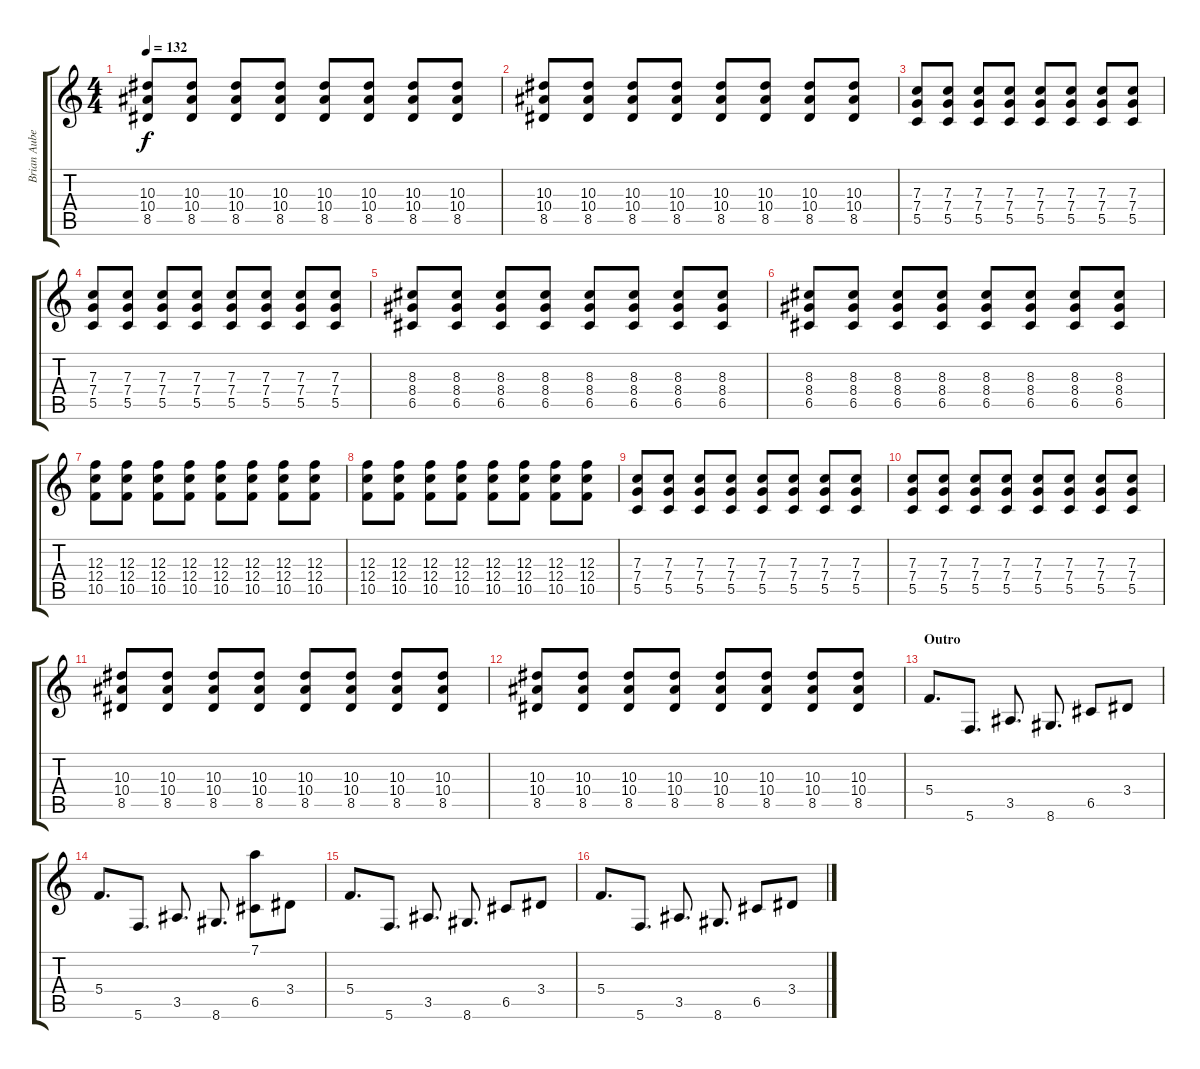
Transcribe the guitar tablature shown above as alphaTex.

\track ("Brian Aubert (Distortion)" "Brian Aube") {instrument distortionguitar}
\staff {score tabs}
\tuning (D4 A3 F3 C3 G2 C2) {hide}
\ts (4 4)
\tempo 132
\clef g2
\ks c
(10.3 10.4 8.5).8{dy f} (10.3 10.4 8.5).8 (10.3 10.4 8.5).8 (10.3 10.4 8.5).8 (10.3 10.4 8.5).8 (10.3 10.4 8.5).8 (10.3 10.4 8.5).8 (10.3 10.4 8.5).8 |
(10.3 10.4 8.5).8 (10.3 10.4 8.5).8 (10.3 10.4 8.5).8 (10.3 10.4 8.5).8 (10.3 10.4 8.5).8 (10.3 10.4 8.5).8 (10.3 10.4 8.5).8 (10.3 10.4 8.5).8 |
(7.3 7.4 5.5).8 (7.3 7.4 5.5).8 (7.3 7.4 5.5).8 (7.3 7.4 5.5).8 (7.3 7.4 5.5).8 (7.3 7.4 5.5).8 (7.3 7.4 5.5).8 (7.3 7.4 5.5).8 |
(7.3 7.4 5.5).8 (7.3 7.4 5.5).8 (7.3 7.4 5.5).8 (7.3 7.4 5.5).8 (7.3 7.4 5.5).8 (7.3 7.4 5.5).8 (7.3 7.4 5.5).8 (7.3 7.4 5.5).8 |
(8.3 8.4 6.5).8 (8.3 8.4 6.5).8 (8.3 8.4 6.5).8 (8.3 8.4 6.5).8 (8.3 8.4 6.5).8 (8.3 8.4 6.5).8 (8.3 8.4 6.5).8 (8.3 8.4 6.5).8 |
(8.3 8.4 6.5).8 (8.3 8.4 6.5).8 (8.3 8.4 6.5).8 (8.3 8.4 6.5).8 (8.3 8.4 6.5).8 (8.3 8.4 6.5).8 (8.3 8.4 6.5).8 (8.3 8.4 6.5).8 |
(12.3 12.4 10.5).8 (12.3 12.4 10.5).8 (12.3 12.4 10.5).8 (12.3 12.4 10.5).8 (12.3 12.4 10.5).8 (12.3 12.4 10.5).8 (12.3 12.4 10.5).8 (12.3 12.4 10.5).8 |
(12.3 12.4 10.5).8 (12.3 12.4 10.5).8 (12.3 12.4 10.5).8 (12.3 12.4 10.5).8 (12.3 12.4 10.5).8 (12.3 12.4 10.5).8 (12.3 12.4 10.5).8 (12.3 12.4 10.5).8 |
(7.3 7.4 5.5).8 (7.3 7.4 5.5).8 (7.3 7.4 5.5).8 (7.3 7.4 5.5).8 (7.3 7.4 5.5).8 (7.3 7.4 5.5).8 (7.3 7.4 5.5).8 (7.3 7.4 5.5).8 |
(7.3 7.4 5.5).8 (7.3 7.4 5.5).8 (7.3 7.4 5.5).8 (7.3 7.4 5.5).8 (7.3 7.4 5.5).8 (7.3 7.4 5.5).8 (7.3 7.4 5.5).8 (7.3 7.4 5.5).8 |
(10.3 10.4 8.5).8 (10.3 10.4 8.5).8 (10.3 10.4 8.5).8 (10.3 10.4 8.5).8 (10.3 10.4 8.5).8 (10.3 10.4 8.5).8 (10.3 10.4 8.5).8 (10.3 10.4 8.5).8 |
(10.3 10.4 8.5).8 (10.3 10.4 8.5).8 (10.3 10.4 8.5).8 (10.3 10.4 8.5).8 (10.3 10.4 8.5).8 (10.3 10.4 8.5).8 (10.3 10.4 8.5).8 (10.3 10.4 8.5).8 |
\section ("" "Outro")
5.4.8{d} 5.6.8{d} 3.5.8{d} 8.6.8{d} 6.5.8 3.4.8 |
5.4.8{d} 5.6.8{d} 3.5.8{d} 8.6.8{d} (7.1 6.5).8 3.4.8 |
5.4.8{d} 5.6.8{d} 3.5.8{d} 8.6.8{d} 6.5.8 3.4.8 |
5.4.8{d} 5.6.8{d} 3.5.8{d} 8.6.8{d} 6.5.8 3.4.8
